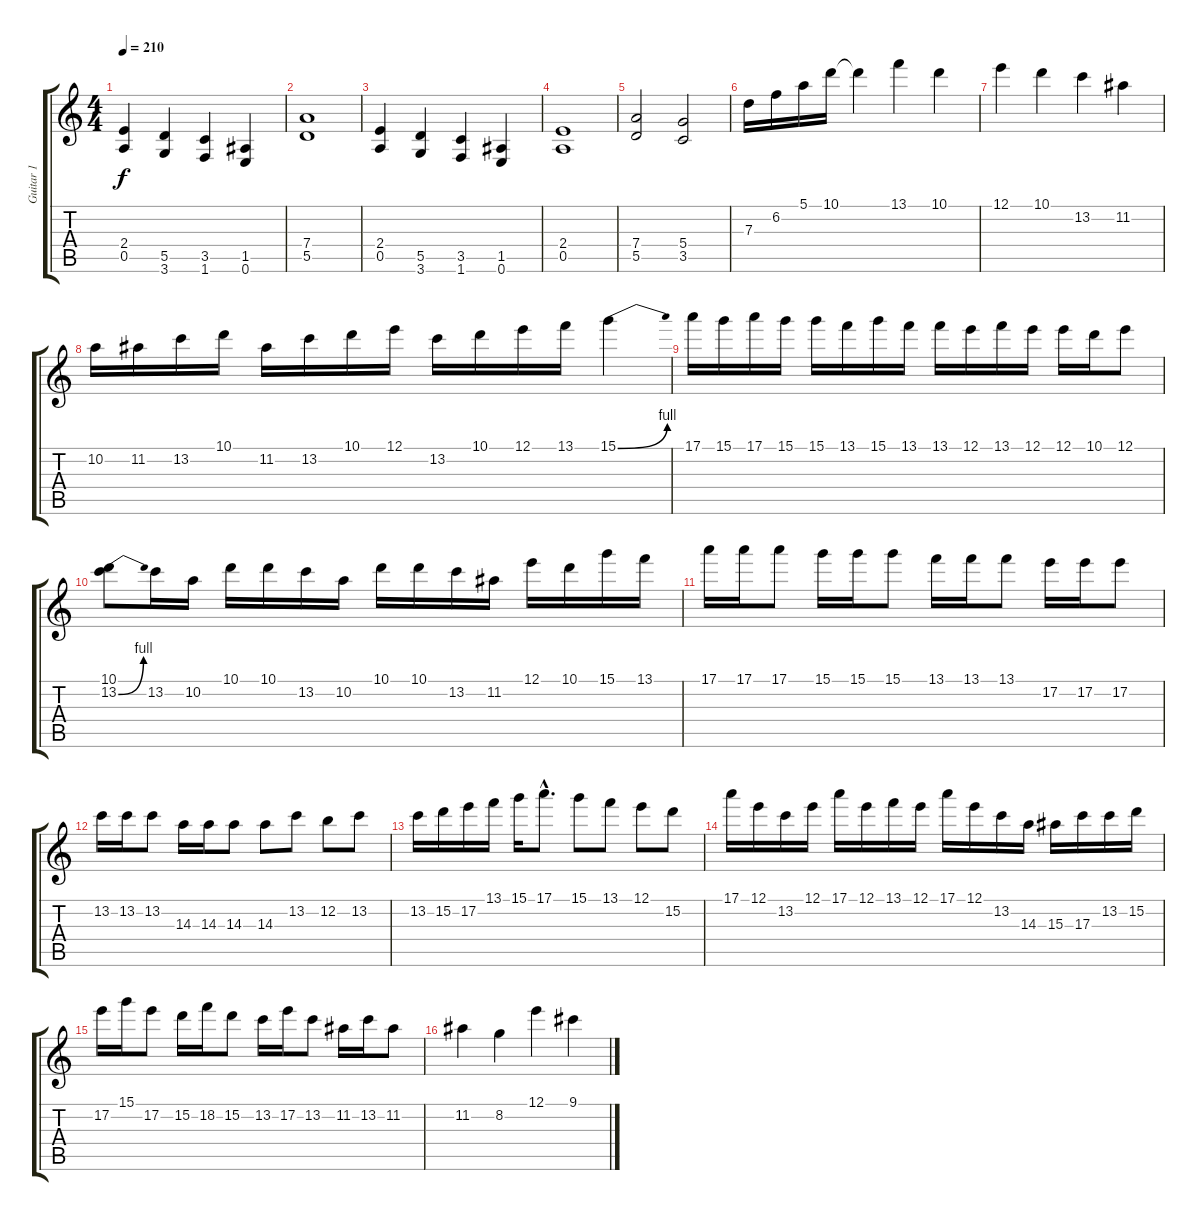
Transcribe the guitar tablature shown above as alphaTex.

\track ("Guitar 1" "Guitar 1") {instrument distortionguitar}
\staff {score tabs}
\tuning (E4 B3 G3 D3 A2 E2) {hide}
\ts (4 4)
\tempo 210
\clef g2
\ks c
(2.4 0.5).4{dy f} (5.5 3.6).4 (3.5 1.6).4 (1.5 0.6).4 |
(7.4 5.5).1 |
(2.4 0.5).4 (5.5 3.6).4 (3.5 1.6).4 (1.5 0.6).4 |
(2.4 0.5).1 |
(7.4 5.5).2 (5.4 3.5).2 |
7.3.16 6.2.16 5.1.16 10.1.16 10.1{t}.4 13.1.4 10.1.4 |
12.1.4 10.1.4 13.2.4 11.2.4 |
10.2.16 11.2.16 13.2.16 10.1.16 11.2.16 13.2.16 10.1.16 12.1.16 13.2.16 10.1.16 12.1.16 13.1.16 15.1{be (bend 0 0 60 4)}.4 |
17.1.16 15.1.16 17.1.16 15.1.16 15.1.16 13.1.16 15.1.16 13.1.16 13.1.16 12.1.16 13.1.16 12.1.16 12.1.16 10.1.16 12.1.8 |
(10.1 13.2{be (bend 0 0 60 4)}).8 13.2.16 10.2.16 10.1.16 10.1.16 13.2.16 10.2.16 10.1.16 10.1.16 13.2.16 11.2.16 12.1.16 10.1.16 15.1.16 13.1.16 |
17.1.16 17.1.16 17.1.8 15.1.16 15.1.16 15.1.8 13.1.16 13.1.16 13.1.8 17.2.16 17.2.16 17.2.8 |
13.2.16 13.2.16 13.2.8 14.3.16 14.3.16 14.3.8 14.3.8 13.2.8 12.2.8 13.2.8 |
13.2.16 15.2.16 17.2.16 13.1.16 15.1.16 17.1{hac}.8{d} 15.1.8 13.1.8 12.1.8 15.2.8 |
17.1.16 12.1.16 13.2.16 12.1.16 17.1.16 12.1.16 13.1.16 12.1.16 17.1.16 12.1.16 13.2.16 14.3.16 15.3.16 17.3.16 13.2.16 15.2.16 |
17.2.16 15.1.16 17.2.8 15.2.16 18.2.16 15.2.8 13.2.16 17.2.16 13.2.8 11.2.16 13.2.16 11.2.8 |
11.2.4 8.2.4 12.1.4 9.1.4
